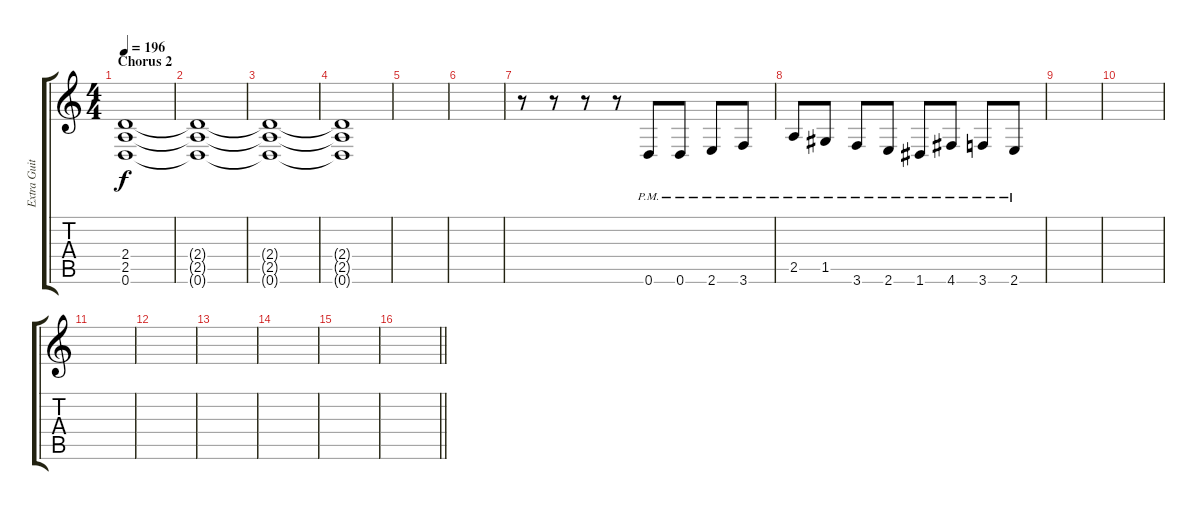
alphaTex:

\track ("Extra Guitar/ Synth Strings" "Extra Guit") {instrument distortionguitar}
\staff {score tabs}
\tuning (D4 A3 F3 C3 G2 D2) {hide}
\ts (4 4)
\section ("" "Chorus 2")
\tempo 196
\clef g2
\ks c
(2.4 2.5 0.6).1{dy f volume 16} |
(2.4{t} 2.5{t} 0.6{t}).1 |
(2.4{t} 2.5{t} 0.6{t}).1 |
(2.4{t} 2.5{t} 0.6{t}).1 |
|
|
r.8 r.8 r.8 r.8{balance 0} 0.6{pm}.8 0.6{pm}.8 2.6{pm}.8 3.6{pm}.8 |
2.5{pm}.8 1.5{pm}.8 3.6{pm}.8 2.6{pm}.8 1.6{pm}.8 4.6{pm}.8 3.6{pm}.8 2.6{pm}.8 |
|
|
|
|
|
|
|
\barLineRight lightlight
